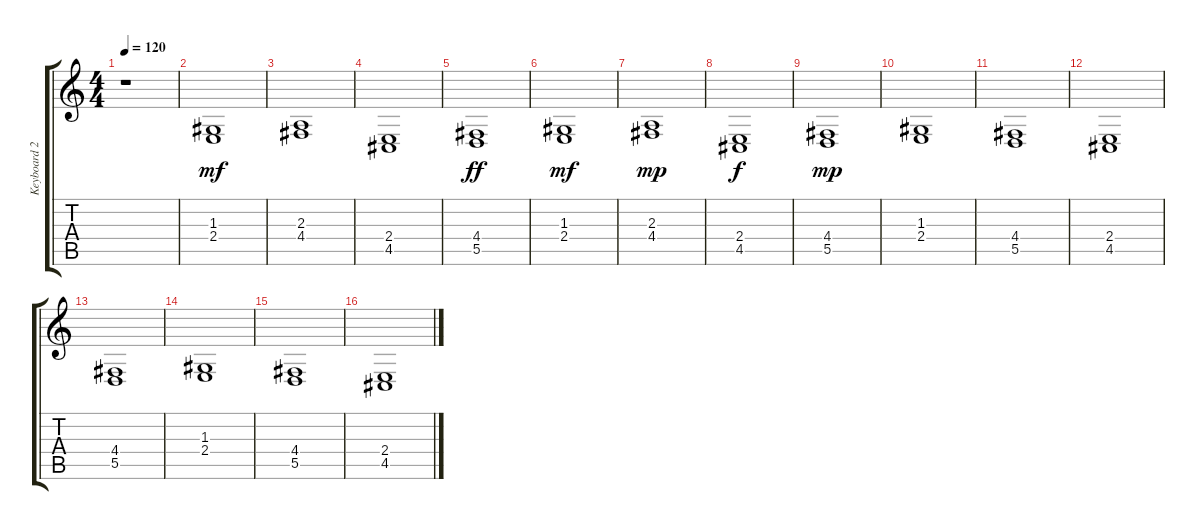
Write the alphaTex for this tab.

\track ("Keyboard 2" "Keyboard 2") {instrument stringensemble2}
\staff {score tabs}
\tuning (E4 B3 G3 D3 A2 E2) {hide}
\ts (4 4)
\tempo 120
\clef g2
\ks c
r.1{dy f} |
(1.3 2.4).1{dy mf} |
(2.3 4.4).1 |
(2.4 4.5).1 |
(4.4 5.5).1{dy ff} |
(1.3 2.4).1{dy mf} |
(2.3 4.4).1{dy mp} |
(2.4 4.5).1{dy f} |
(4.4 5.5).1{dy mp} |
(1.3 2.4).1 |
(4.4 5.5).1 |
(2.4 4.5).1 |
(4.4 5.5).1 |
(1.3 2.4).1 |
(4.4 5.5).1 |
(2.4 4.5).1
